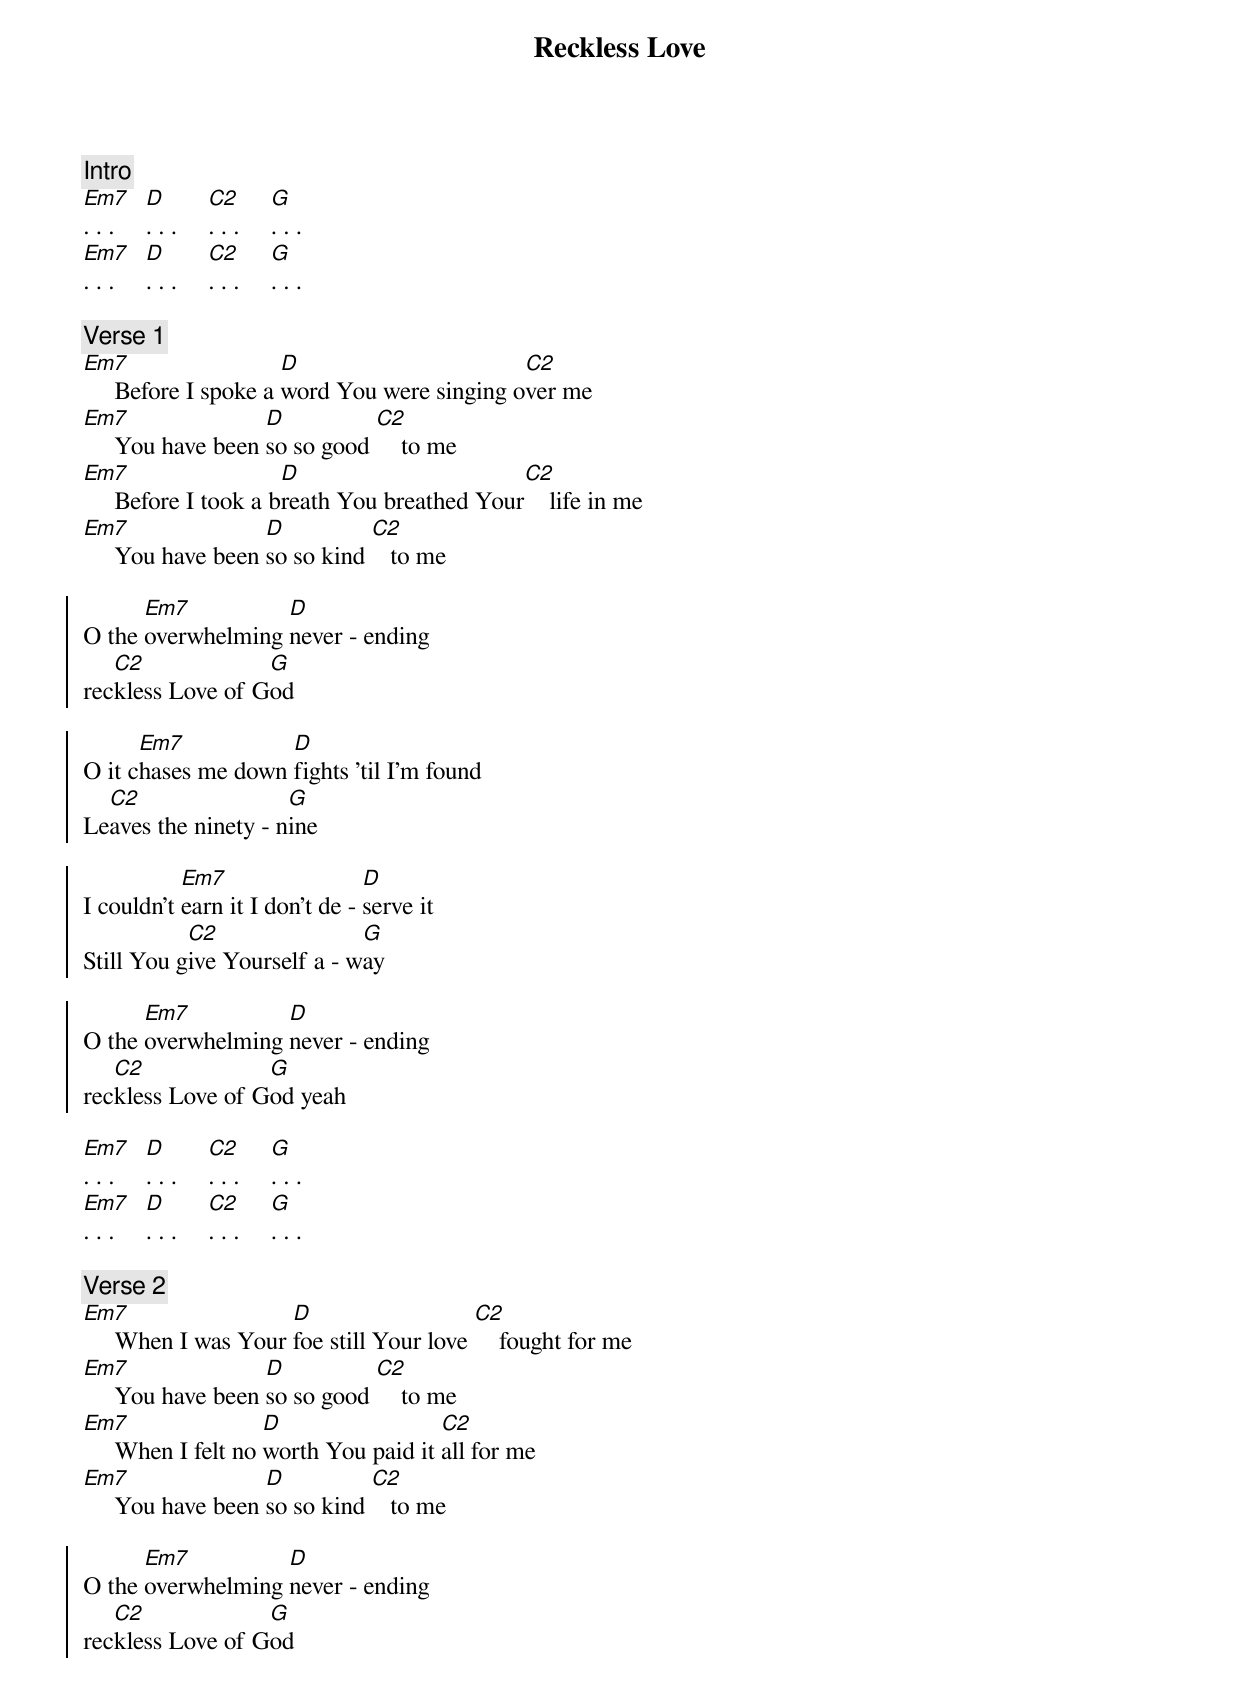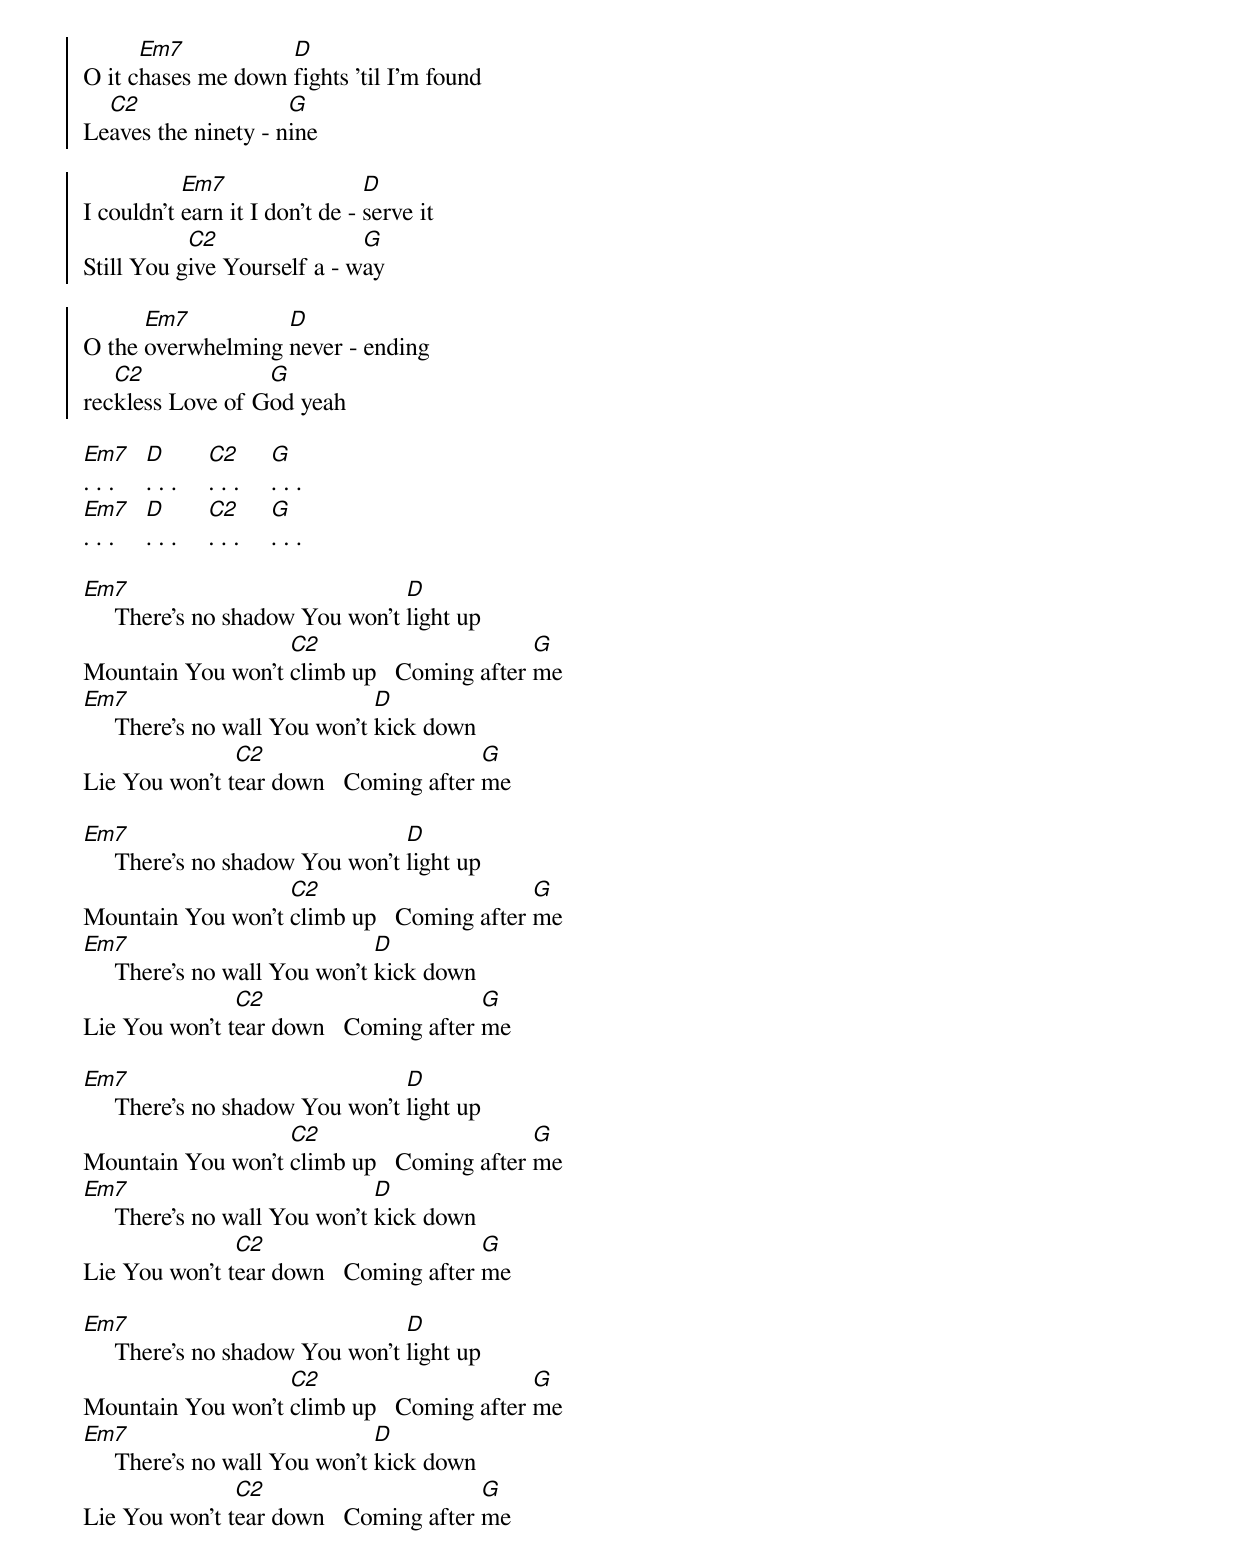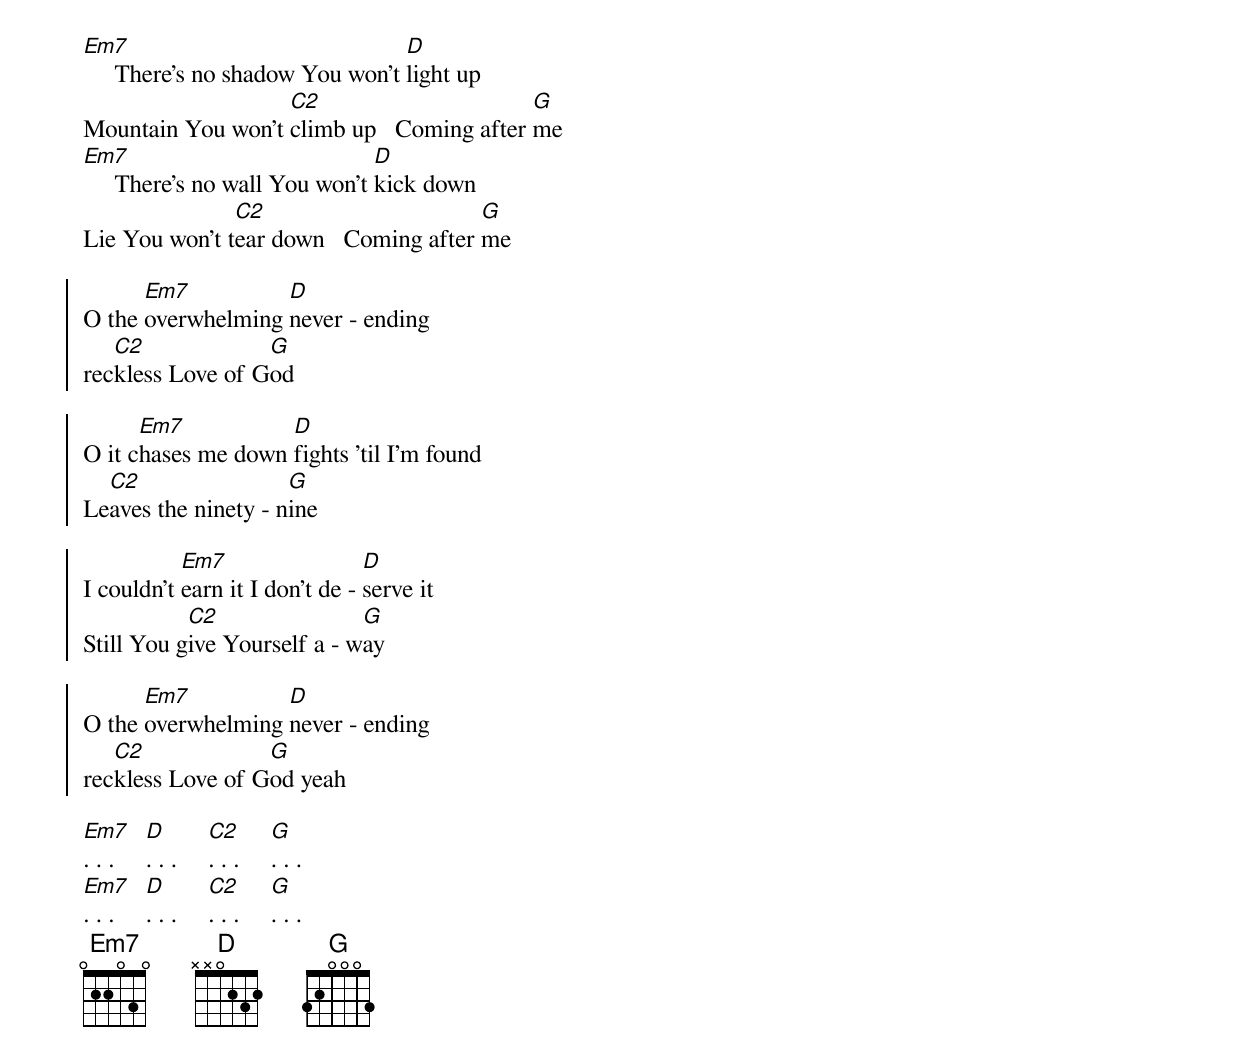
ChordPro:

{title: Reckless Love}
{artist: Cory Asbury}
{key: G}
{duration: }
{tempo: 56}
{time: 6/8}
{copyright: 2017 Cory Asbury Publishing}

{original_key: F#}
{c: Intro}
[Em7]. . .     [D]. . .     [C2]. . .     [G]. . .
[Em7]. . .     [D]. . .     [C2]. . .     [G]. . .

{c: Verse 1}
[Em7]     Before I spoke a [D]word You were singing o[C2]ver me
[Em7]     You have been [D]so so good [C2]    to me
[Em7]     Before I took a b[D]reath You breathed Your[C2]    life in me
[Em7]     You have been [D]so so kind [C2]   to me

{soc}
O the [Em7]overwhelming [D]never - ending
rec[C2]kless Love of G[G]od

O it c[Em7]hases me down [D]fights 'til I'm found
Le[C2]aves the ninety - n[G]ine

I couldn't [Em7]earn it I don't de - [D]serve it
Still You g[C2]ive Yourself a - w[G]ay

O the [Em7]overwhelming [D]never - ending
rec[C2]kless Love of G[G]od yeah
{eoc}

[Em7]. . .     [D]. . .     [C2]. . .     [G]. . .
[Em7]. . .     [D]. . .     [C2]. . .     [G]. . .

{c: Verse 2}
[Em7]     When I was Your [D]foe still Your love [C2]    fought for me
[Em7]     You have been [D]so so good [C2]    to me
[Em7]     When I felt no [D]worth You paid it [C2]all for me
[Em7]     You have been [D]so so kind [C2]   to me

{soc}
O the [Em7]overwhelming [D]never - ending
rec[C2]kless Love of G[G]od

O it c[Em7]hases me down [D]fights 'til I'm found
Le[C2]aves the ninety - n[G]ine

I couldn't [Em7]earn it I don't de - [D]serve it
Still You g[C2]ive Yourself a - w[G]ay

O the [Em7]overwhelming [D]never - ending
rec[C2]kless Love of G[G]od yeah
{eoc}

[Em7]. . .     [D]. . .     [C2]. . .     [G]. . .
[Em7]. . .     [D]. . .     [C2]. . .     [G]. . .

{sob}
[Em7]     There's no shadow You won't [D]light up
Mountain You won't [C2]climb up   Coming after [G]me
[Em7]     There's no wall You won't [D]kick down
Lie You won't t[C2]ear down   Coming after [G]me

[Em7]     There's no shadow You won't [D]light up
Mountain You won't [C2]climb up   Coming after [G]me
[Em7]     There's no wall You won't [D]kick down
Lie You won't t[C2]ear down   Coming after [G]me

[Em7]     There's no shadow You won't [D]light up
Mountain You won't [C2]climb up   Coming after [G]me
[Em7]     There's no wall You won't [D]kick down
Lie You won't t[C2]ear down   Coming after [G]me

[Em7]     There's no shadow You won't [D]light up
Mountain You won't [C2]climb up   Coming after [G]me
[Em7]     There's no wall You won't [D]kick down
Lie You won't t[C2]ear down   Coming after [G]me

[Em7]     There's no shadow You won't [D]light up
Mountain You won't [C2]climb up   Coming after [G]me
[Em7]     There's no wall You won't [D]kick down
Lie You won't t[C2]ear down   Coming after [G]me
{eob}

{soc}
O the [Em7]overwhelming [D]never - ending
rec[C2]kless Love of G[G]od

O it c[Em7]hases me down [D]fights 'til I'm found
Le[C2]aves the ninety - n[G]ine

I couldn't [Em7]earn it I don't de - [D]serve it
Still You g[C2]ive Yourself a - w[G]ay

O the [Em7]overwhelming [D]never - ending
rec[C2]kless Love of G[G]od yeah
{eoc}

[Em7]. . .     [D]. . .     [C2]. . .     [G]. . .
[Em7]. . .     [D]. . .     [C2]. . .     [G]. . .
